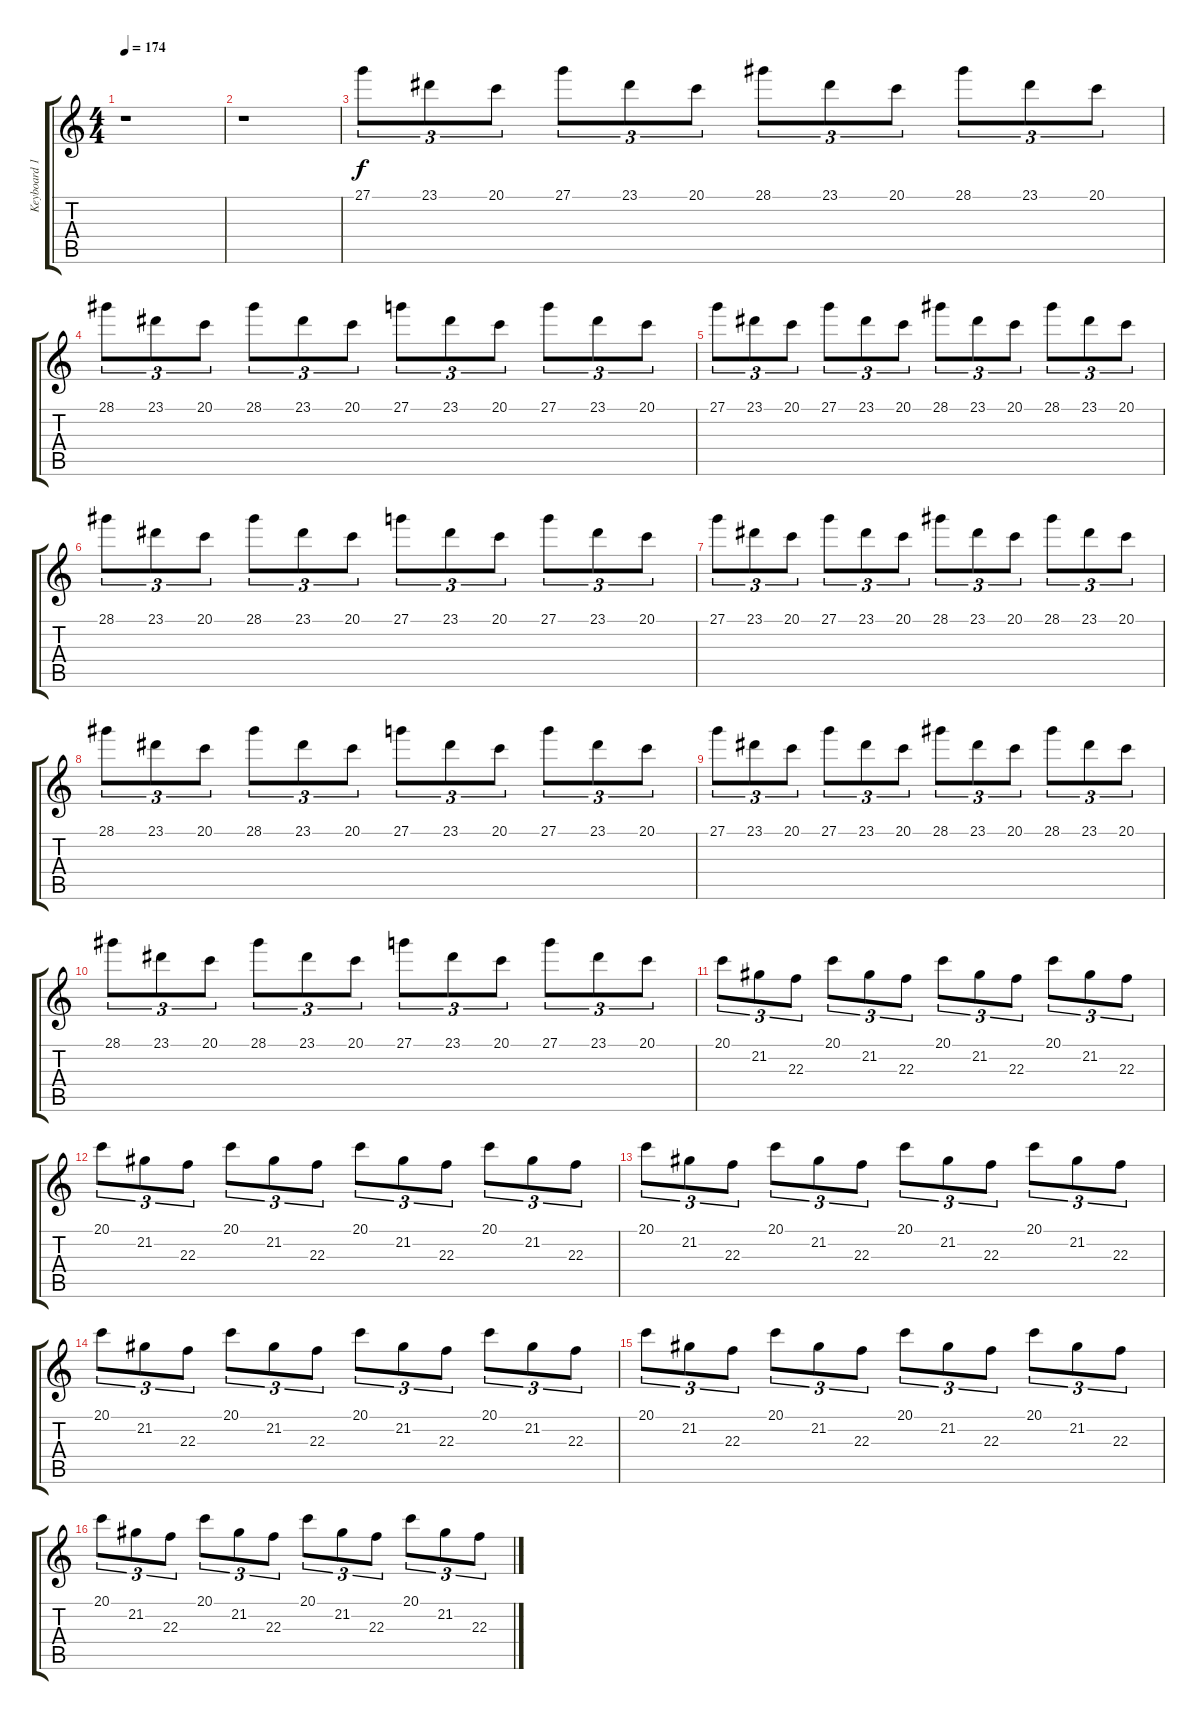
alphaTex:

\track ("Keyboard 1." "Keyboard 1") {instrument fx5brightness}
\staff {score tabs}
\tuning (E4 B3 G3 D3 A2 E2) {hide}
\ts (4 4)
\tempo 174
\clef g2
\ks c
r.1{dy f} |
r.1 |
27.1.8{tu (3 2) instrument fx5brightness} 23.1.8{tu (3 2)} 20.1.8{tu (3 2)} 27.1.8{tu (3 2)} 23.1.8{tu (3 2)} 20.1.8{tu (3 2)} 28.1.8{tu (3 2)} 23.1.8{tu (3 2)} 20.1.8{tu (3 2)} 28.1.8{tu (3 2)} 23.1.8{tu (3 2)} 20.1.8{tu (3 2)} |
28.1.8{tu (3 2)} 23.1.8{tu (3 2)} 20.1.8{tu (3 2)} 28.1.8{tu (3 2)} 23.1.8{tu (3 2)} 20.1.8{tu (3 2)} 27.1.8{tu (3 2)} 23.1.8{tu (3 2)} 20.1.8{tu (3 2)} 27.1.8{tu (3 2)} 23.1.8{tu (3 2)} 20.1.8{tu (3 2)} |
27.1.8{tu (3 2)} 23.1.8{tu (3 2)} 20.1.8{tu (3 2)} 27.1.8{tu (3 2)} 23.1.8{tu (3 2)} 20.1.8{tu (3 2)} 28.1.8{tu (3 2)} 23.1.8{tu (3 2)} 20.1.8{tu (3 2)} 28.1.8{tu (3 2)} 23.1.8{tu (3 2)} 20.1.8{tu (3 2)} |
28.1.8{tu (3 2)} 23.1.8{tu (3 2)} 20.1.8{tu (3 2)} 28.1.8{tu (3 2)} 23.1.8{tu (3 2)} 20.1.8{tu (3 2)} 27.1.8{tu (3 2)} 23.1.8{tu (3 2)} 20.1.8{tu (3 2)} 27.1.8{tu (3 2)} 23.1.8{tu (3 2)} 20.1.8{tu (3 2)} |
27.1.8{tu (3 2)} 23.1.8{tu (3 2)} 20.1.8{tu (3 2)} 27.1.8{tu (3 2)} 23.1.8{tu (3 2)} 20.1.8{tu (3 2)} 28.1.8{tu (3 2)} 23.1.8{tu (3 2)} 20.1.8{tu (3 2)} 28.1.8{tu (3 2)} 23.1.8{tu (3 2)} 20.1.8{tu (3 2)} |
28.1.8{tu (3 2)} 23.1.8{tu (3 2)} 20.1.8{tu (3 2)} 28.1.8{tu (3 2)} 23.1.8{tu (3 2)} 20.1.8{tu (3 2)} 27.1.8{tu (3 2)} 23.1.8{tu (3 2)} 20.1.8{tu (3 2)} 27.1.8{tu (3 2)} 23.1.8{tu (3 2)} 20.1.8{tu (3 2)} |
27.1.8{tu (3 2)} 23.1.8{tu (3 2)} 20.1.8{tu (3 2)} 27.1.8{tu (3 2)} 23.1.8{tu (3 2)} 20.1.8{tu (3 2)} 28.1.8{tu (3 2)} 23.1.8{tu (3 2)} 20.1.8{tu (3 2)} 28.1.8{tu (3 2)} 23.1.8{tu (3 2)} 20.1.8{tu (3 2)} |
28.1.8{tu (3 2)} 23.1.8{tu (3 2)} 20.1.8{tu (3 2)} 28.1.8{tu (3 2)} 23.1.8{tu (3 2)} 20.1.8{tu (3 2)} 27.1.8{tu (3 2)} 23.1.8{tu (3 2)} 20.1.8{tu (3 2)} 27.1.8{tu (3 2)} 23.1.8{tu (3 2)} 20.1.8{tu (3 2)} |
20.1.8{tu (3 2)} 21.2.8{tu (3 2)} 22.3.8{tu (3 2)} 20.1.8{tu (3 2)} 21.2.8{tu (3 2)} 22.3.8{tu (3 2)} 20.1.8{tu (3 2)} 21.2.8{tu (3 2)} 22.3.8{tu (3 2)} 20.1.8{tu (3 2)} 21.2.8{tu (3 2)} 22.3.8{tu (3 2)} |
20.1.8{tu (3 2)} 21.2.8{tu (3 2)} 22.3.8{tu (3 2)} 20.1.8{tu (3 2)} 21.2.8{tu (3 2)} 22.3.8{tu (3 2)} 20.1.8{tu (3 2)} 21.2.8{tu (3 2)} 22.3.8{tu (3 2)} 20.1.8{tu (3 2)} 21.2.8{tu (3 2)} 22.3.8{tu (3 2)} |
20.1.8{tu (3 2)} 21.2.8{tu (3 2)} 22.3.8{tu (3 2)} 20.1.8{tu (3 2)} 21.2.8{tu (3 2)} 22.3.8{tu (3 2)} 20.1.8{tu (3 2)} 21.2.8{tu (3 2)} 22.3.8{tu (3 2)} 20.1.8{tu (3 2)} 21.2.8{tu (3 2)} 22.3.8{tu (3 2)} |
20.1.8{tu (3 2)} 21.2.8{tu (3 2)} 22.3.8{tu (3 2)} 20.1.8{tu (3 2)} 21.2.8{tu (3 2)} 22.3.8{tu (3 2)} 20.1.8{tu (3 2)} 21.2.8{tu (3 2)} 22.3.8{tu (3 2)} 20.1.8{tu (3 2)} 21.2.8{tu (3 2)} 22.3.8{tu (3 2)} |
20.1.8{tu (3 2)} 21.2.8{tu (3 2)} 22.3.8{tu (3 2)} 20.1.8{tu (3 2)} 21.2.8{tu (3 2)} 22.3.8{tu (3 2)} 20.1.8{tu (3 2)} 21.2.8{tu (3 2)} 22.3.8{tu (3 2)} 20.1.8{tu (3 2)} 21.2.8{tu (3 2)} 22.3.8{tu (3 2)} |
20.1.8{tu (3 2)} 21.2.8{tu (3 2)} 22.3.8{tu (3 2)} 20.1.8{tu (3 2)} 21.2.8{tu (3 2)} 22.3.8{tu (3 2)} 20.1.8{tu (3 2)} 21.2.8{tu (3 2)} 22.3.8{tu (3 2)} 20.1.8{tu (3 2)} 21.2.8{tu (3 2)} 22.3.8{tu (3 2)}
